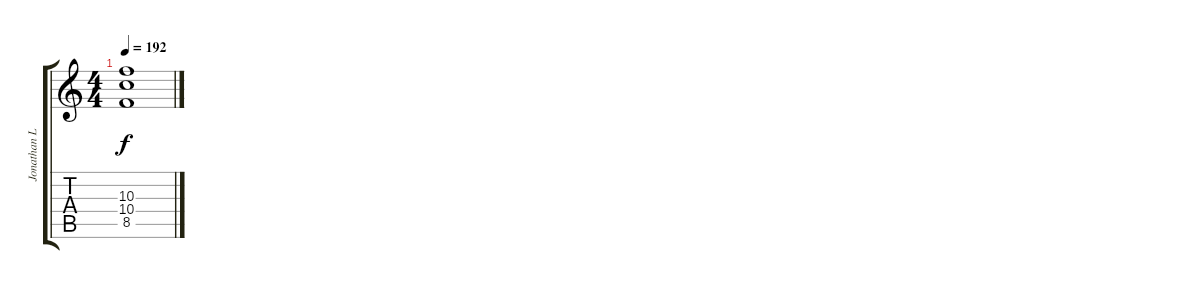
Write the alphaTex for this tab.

\track ("Jonathan Le Landais" "Jonathan L") {instrument distortionguitar}
\staff {score tabs}
\tuning (E4 B3 G3 D3 A2 E2) {hide}
\ts (4 4)
\tempo 192
\clef g2
\ks c
(10.3 10.4 8.5).1{dy f}
